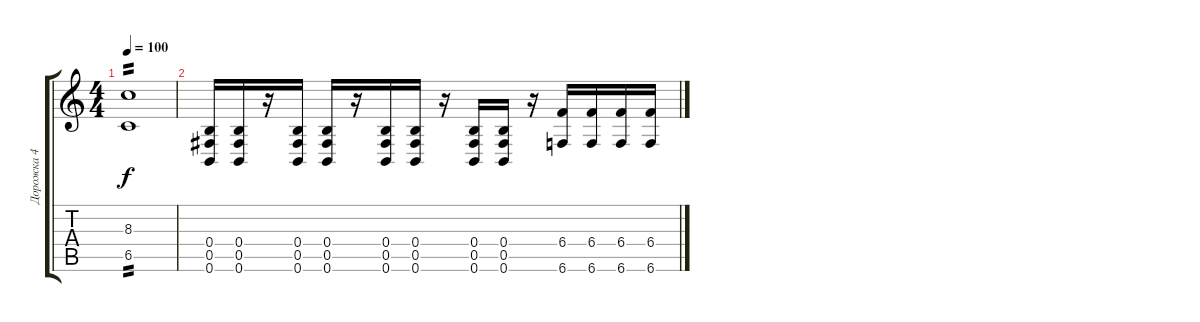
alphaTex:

\track ("Дорожка 4" "Дорожка 4") {instrument overdrivenguitar}
\staff {score tabs}
\tuning (Db4 Ab3 E3 B2 Gb2 B1) {hide}
\ts (4 4)
\tempo 100
\clef g2
\ks c
(8.3 6.5).1{tp 2 dy f} |
(0.4 0.5 0.6).16 (0.4 0.5 0.6).16 r.16 (0.4 0.5 0.6).16 (0.4 0.5 0.6).16 r.16 (0.4 0.5 0.6).16 (0.4 0.5 0.6).16 r.16 (0.4 0.5 0.6).16 (0.4 0.5 0.6).16 r.16 (6.4 6.6).16 (6.4 6.6).16 (6.4 6.6).16 (6.4 6.6).16
